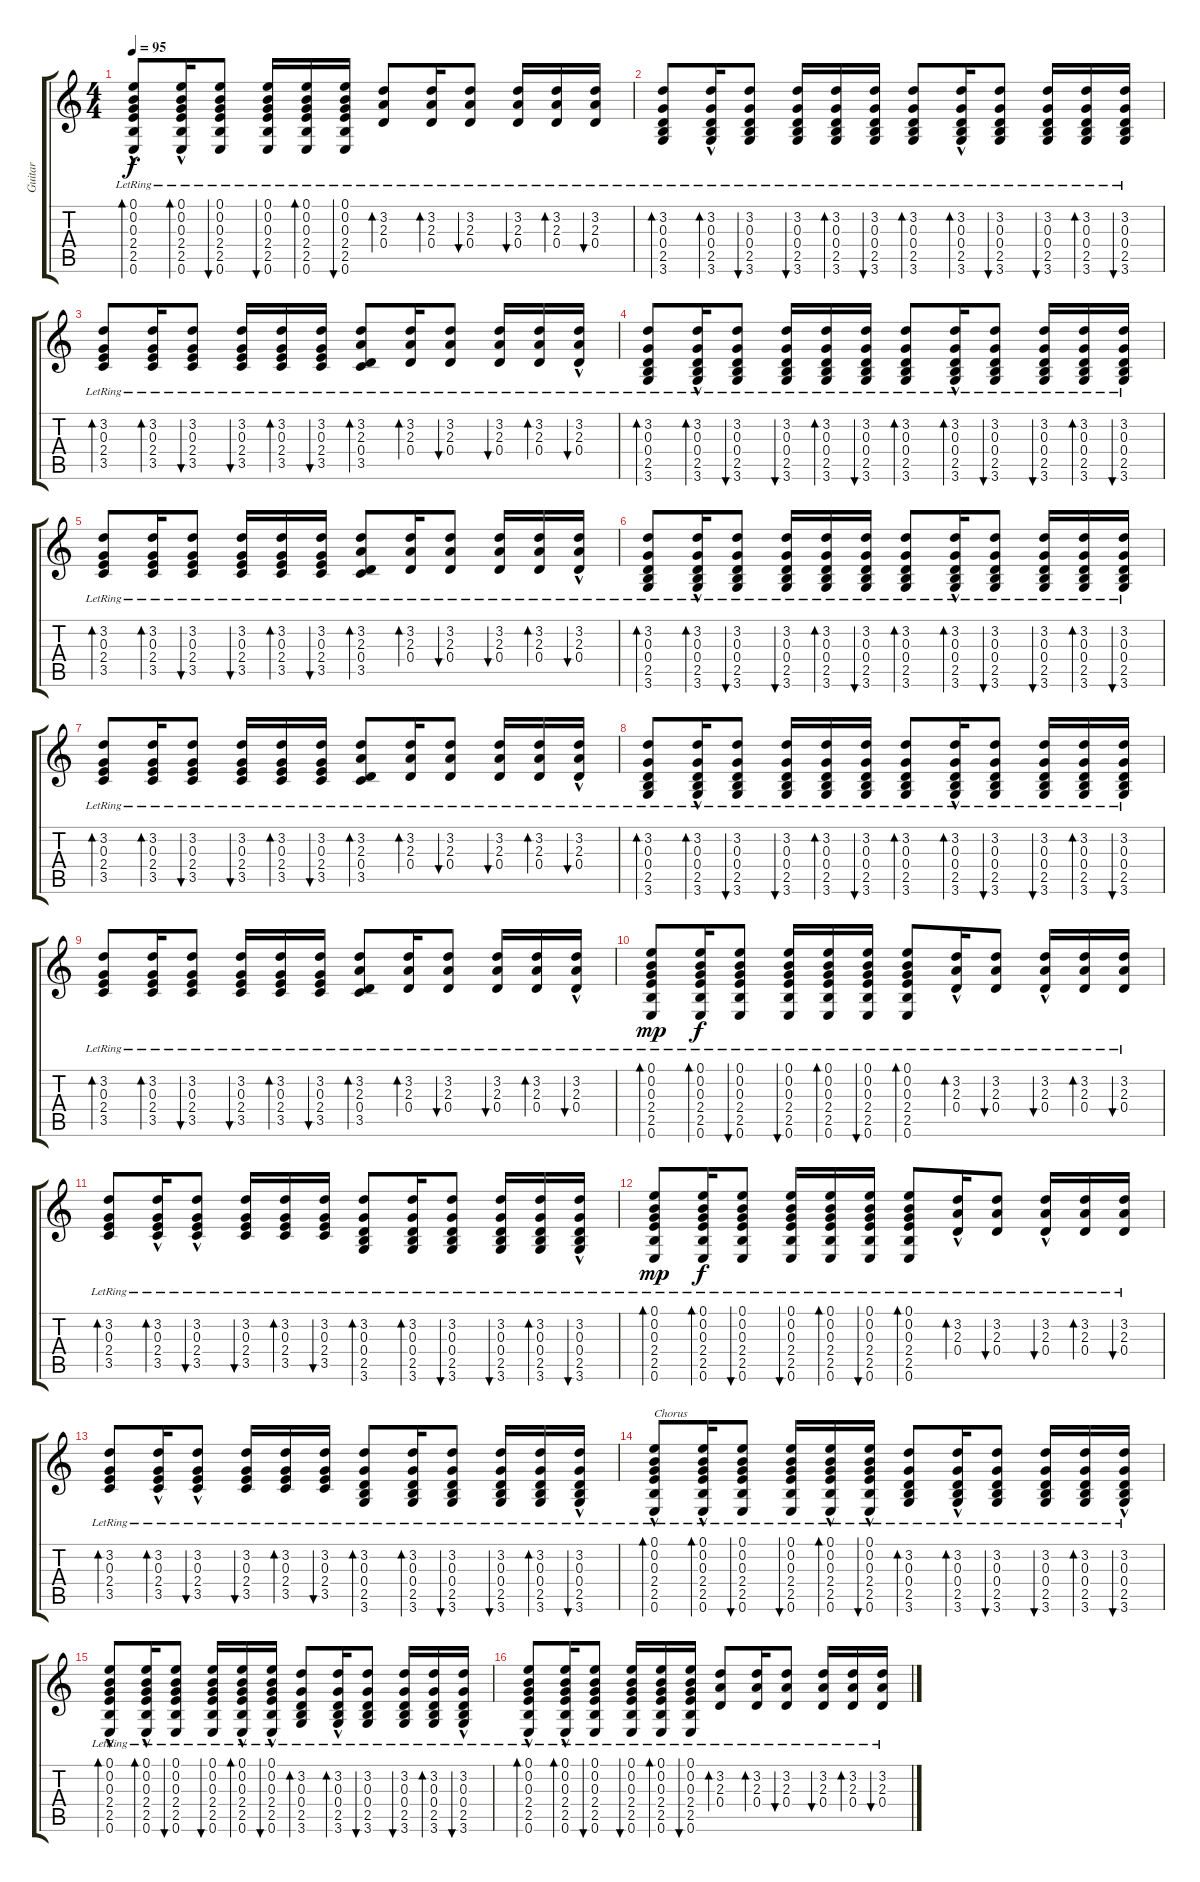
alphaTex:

\track ("Guitar" "Guitar") {instrument acousticguitarsteel}
\staff {score tabs}
\tuning (E4 B3 G3 D3 A2 E2) {hide}
\ts (4 4)
\tempo 95
\clef g2
\ks c
(0.1{lr} 0.2{lr} 0.3{lr} 2.4{lr} 2.5{hac lr} 0.6{lr}).8{bd 60 dy f} (0.1{lr} 0.2{lr} 0.3{hac lr} 2.4{hac lr} 2.5{lr} 0.6{lr}).16{bd 60} (0.1{lr} 0.2{lr} 0.3{lr} 2.4{lr} 2.5{lr} 0.6{lr}).8{bu 60} (0.1{lr} 0.2{lr} 0.3{lr} 2.4{lr} 2.5{lr} 0.6).16{bu 60} (0.1{lr} 0.2{lr} 0.3{lr} 2.4{lr} 2.5{lr} 0.6{lr}).16{bd 60} (0.1{lr} 0.2{lr} 0.3{lr} 2.4{lr} 2.5{lr} 0.6{lr}).16{bu 60} (3.2{lr} 2.3{lr} 0.4{lr}).8{bd 60} (3.2{lr} 2.3{lr} 0.4{lr}).16{bd 60} (3.2{lr} 2.3{lr} 0.4{lr}).8{bu 60} (3.2{lr} 2.3{lr} 0.4{lr}).16{bu 60} (3.2{lr} 2.3{lr} 0.4{lr}).16{bd 60} (3.2{lr} 2.3{lr} 0.4{lr}).16{bu 60} |
(3.2{lr} 0.3{lr} 0.4{lr} 2.5{lr} 3.6{lr}).8{bd 60} (3.2{hac lr} 0.3{lr} 0.4{lr} 2.5{lr} 3.6{lr}).16{bd 60} (3.2{lr} 0.3{lr} 0.4{lr} 2.5{lr} 3.6{lr}).8{bu 60} (3.2{lr} 0.3{lr} 0.4{lr} 2.5{lr} 3.6{lr}).16{bu 60} (3.2{lr} 0.3{lr} 0.4{lr} 2.5{lr} 3.6{lr}).16{bd 60} (3.2{lr} 0.3{lr} 0.4{lr} 2.5{lr} 3.6{lr}).16{bu 60} (3.2{lr} 0.3{lr} 0.4{lr} 2.5{lr} 3.6{lr}).8{bd 60} (3.2{hac lr} 0.3{lr} 0.4{lr} 2.5{lr} 3.6{lr}).16{bd 60} (3.2{lr} 0.3{lr} 0.4{lr} 2.5{lr} 3.6{lr}).8{bu 60} (3.2{lr} 0.3{lr} 0.4{lr} 2.5{lr} 3.6{lr}).16{bu 60} (3.2{lr} 0.3{lr} 0.4{lr} 2.5{lr} 3.6{lr}).16{bd 60} (3.2{lr} 0.3{lr} 0.4{lr} 2.5{lr} 3.6{lr}).16{bu 60} |
(3.2{lr} 0.3{lr} 2.4{lr} 3.5{lr}).8{bd 60} (3.2{lr} 0.3{lr} 2.4{lr} 3.5{lr}).16{bd 60} (3.2{lr} 0.3{lr} 2.4{lr} 3.5{lr}).8{bu 60} (3.2{lr} 0.3{lr} 2.4{lr} 3.5{lr}).16{bu 60} (3.2{lr} 0.3{lr} 2.4{lr} 3.5{lr}).16{bd 60} (3.2{lr} 0.3{lr} 2.4{lr} 3.5{lr}).16{bu 60} (3.2{lr} 2.3{lr} 0.4{lr} 3.5{lr}).8{bd 60} (3.2{lr} 2.3{lr} 0.4{lr}).16{bd 60} (3.2{lr} 2.3{lr} 0.4{lr}).8{bu 60} (3.2{lr} 2.3{lr} 0.4{lr}).16{bu 60} (3.2{lr} 2.3{lr} 0.4{lr}).16{bd 60} (3.2{hac lr} 2.3{lr} 0.4{lr}).16{bu 60} |
(3.2{lr} 0.3{lr} 0.4{lr} 2.5{lr} 3.6{lr}).8{bd 60} (3.2{hac lr} 0.3{lr} 0.4{lr} 2.5{lr} 3.6{lr}).16{bd 60} (3.2{lr} 0.3{lr} 0.4{lr} 2.5{lr} 3.6{lr}).8{bu 60} (3.2{lr} 0.3{lr} 0.4{lr} 2.5{lr} 3.6{lr}).16{bu 60} (3.2{lr} 0.3{lr} 0.4{lr} 2.5{lr} 3.6{lr}).16{bd 60} (3.2{lr} 0.3{lr} 0.4{lr} 2.5{lr} 3.6{lr}).16{bu 60} (3.2{lr} 0.3{lr} 0.4{lr} 2.5{lr} 3.6{lr}).8{bd 60} (3.2{hac lr} 0.3{lr} 0.4{lr} 2.5{lr} 3.6{lr}).16{bd 60} (3.2{lr} 0.3{lr} 0.4{lr} 2.5{lr} 3.6{lr}).8{bu 60} (3.2{lr} 0.3{lr} 0.4{lr} 2.5{lr} 3.6{lr}).16{bu 60} (3.2{lr} 0.3{lr} 0.4{lr} 2.5{lr} 3.6{lr}).16{bd 60} (3.2{lr} 0.3{lr} 0.4{lr} 2.5{lr} 3.6{lr}).16{bu 60} |
(3.2{lr} 0.3{lr} 2.4{lr} 3.5{lr}).8{bd 60} (3.2{lr} 0.3{lr} 2.4{lr} 3.5{lr}).16{bd 60} (3.2{lr} 0.3{lr} 2.4{lr} 3.5{lr}).8{bu 60} (3.2{lr} 0.3{lr} 2.4{lr} 3.5{lr}).16{bu 60} (3.2{lr} 0.3{lr} 2.4{lr} 3.5{lr}).16{bd 60} (3.2{lr} 0.3{lr} 2.4{lr} 3.5{lr}).16{bu 60} (3.2{lr} 2.3{lr} 0.4{lr} 3.5{lr}).8{bd 60} (3.2{lr} 2.3{lr} 0.4{lr}).16{bd 60} (3.2{lr} 2.3{lr} 0.4{lr}).8{bu 60} (3.2{lr} 2.3{lr} 0.4{lr}).16{bu 60} (3.2{lr} 2.3{lr} 0.4{lr}).16{bd 60} (3.2{hac lr} 2.3{lr} 0.4{lr}).16{bu 60} |
(3.2{lr} 0.3{lr} 0.4{lr} 2.5{lr} 3.6{lr}).8{bd 60} (3.2{hac lr} 0.3{lr} 0.4{lr} 2.5{lr} 3.6{lr}).16{bd 60} (3.2{lr} 0.3{lr} 0.4{lr} 2.5{lr} 3.6{lr}).8{bu 60} (3.2{lr} 0.3{lr} 0.4{lr} 2.5{lr} 3.6{lr}).16{bu 60} (3.2{lr} 0.3{lr} 0.4{lr} 2.5{lr} 3.6{lr}).16{bd 60} (3.2{lr} 0.3{lr} 0.4{lr} 2.5{lr} 3.6{lr}).16{bu 60} (3.2{lr} 0.3{lr} 0.4{lr} 2.5{lr} 3.6{lr}).8{bd 60} (3.2{hac lr} 0.3{lr} 0.4{lr} 2.5{lr} 3.6{lr}).16{bd 60} (3.2{lr} 0.3{lr} 0.4{lr} 2.5{lr} 3.6{lr}).8{bu 60} (3.2{lr} 0.3{lr} 0.4{lr} 2.5{lr} 3.6{lr}).16{bu 60} (3.2{lr} 0.3{lr} 0.4{lr} 2.5{lr} 3.6{lr}).16{bd 60} (3.2{lr} 0.3{lr} 0.4{lr} 2.5{lr} 3.6{lr}).16{bu 60} |
(3.2{lr} 0.3{lr} 2.4{lr} 3.5{lr}).8{bd 60} (3.2{lr} 0.3{lr} 2.4{lr} 3.5{lr}).16{bd 60} (3.2{lr} 0.3{lr} 2.4{lr} 3.5{lr}).8{bu 60} (3.2{lr} 0.3{lr} 2.4{lr} 3.5{lr}).16{bu 60} (3.2{lr} 0.3{lr} 2.4{lr} 3.5{lr}).16{bd 60} (3.2{lr} 0.3{lr} 2.4{lr} 3.5{lr}).16{bu 60} (3.2{lr} 2.3{lr} 0.4{lr} 3.5{lr}).8{bd 60} (3.2{lr} 2.3{lr} 0.4{lr}).16{bd 60} (3.2{lr} 2.3{lr} 0.4{lr}).8{bu 60} (3.2{lr} 2.3{lr} 0.4{lr}).16{bu 60} (3.2{lr} 2.3{lr} 0.4{lr}).16{bd 60} (3.2{hac lr} 2.3{lr} 0.4{lr}).16{bu 60} |
(3.2{lr} 0.3{lr} 0.4{lr} 2.5{lr} 3.6{lr}).8{bd 60} (3.2{hac lr} 0.3{lr} 0.4{lr} 2.5{lr} 3.6{lr}).16{bd 60} (3.2{lr} 0.3{lr} 0.4{lr} 2.5{lr} 3.6{lr}).8{bu 60} (3.2{lr} 0.3{lr} 0.4{lr} 2.5{lr} 3.6{lr}).16{bu 60} (3.2{lr} 0.3{lr} 0.4{lr} 2.5{lr} 3.6{lr}).16{bd 60} (3.2{lr} 0.3{lr} 0.4{lr} 2.5{lr} 3.6{lr}).16{bu 60} (3.2{lr} 0.3{lr} 0.4{lr} 2.5{lr} 3.6{lr}).8{bd 60} (3.2{hac lr} 0.3{lr} 0.4{lr} 2.5{lr} 3.6{lr}).16{bd 60} (3.2{lr} 0.3{lr} 0.4{lr} 2.5{lr} 3.6{lr}).8{bu 60} (3.2{lr} 0.3{lr} 0.4{lr} 2.5{lr} 3.6{lr}).16{bu 60} (3.2{lr} 0.3{lr} 0.4{lr} 2.5{lr} 3.6{lr}).16{bd 60} (3.2{lr} 0.3{lr} 0.4{lr} 2.5{lr} 3.6{lr}).16{bu 60} |
(3.2{lr} 0.3{lr} 2.4{lr} 3.5{lr}).8{bd 60} (3.2{lr} 0.3{lr} 2.4{lr} 3.5{lr}).16{bd 60} (3.2{lr} 0.3{lr} 2.4{lr} 3.5{lr}).8{bu 60} (3.2{lr} 0.3{lr} 2.4{lr} 3.5{lr}).16{bu 60} (3.2{lr} 0.3{lr} 2.4{lr} 3.5{lr}).16{bd 60} (3.2{lr} 0.3{lr} 2.4{lr} 3.5{lr}).16{bu 60} (3.2{lr} 2.3{lr} 0.4{lr} 3.5{lr}).8{bd 60} (3.2{lr} 2.3{lr} 0.4{lr}).16{bd 60} (3.2{lr} 2.3{lr} 0.4{lr}).8{bu 60} (3.2{lr} 2.3{lr} 0.4{lr}).16{bu 60} (3.2{lr} 2.3{lr} 0.4{lr}).16{bd 60} (3.2{hac lr} 2.3{lr} 0.4{lr}).16{bu 60} |
(0.1{lr} 0.2{lr} 0.3{lr} 2.4{lr} 2.5{lr} 0.6{lr}).8{bd 60 dy mp} (0.1{lr} 0.2{lr} 0.3{lr} 2.4{lr} 2.5{lr} 0.6{lr}).16{bd 60 dy f} (0.1{lr} 0.2{lr} 0.3{lr} 2.4{lr} 2.5{lr} 0.6{lr}).8{bu 60} (0.1{lr} 0.2{lr} 0.3{lr} 2.4{lr} 2.5{lr} 0.6{lr}).16{bu 60} (0.1{lr} 0.2{lr} 0.3{lr} 2.4{lr} 2.5{lr} 0.6{lr}).16{bd 60} (0.1{lr} 0.2{lr} 0.3{lr} 2.4{lr} 2.5{lr} 0.6{lr}).16{bu 60} (0.1{lr} 0.2{lr} 0.3{lr} 2.4{lr} 2.5{lr} 0.6{lr}).8{bd 60} (3.2{hac lr} 2.3{lr} 0.4{lr}).16{bd 60} (3.2{lr} 2.3{lr} 0.4{lr}).8{bu 60} (3.2{hac lr} 2.3{lr} 0.4{lr}).16{bu 60} (3.2{lr} 2.3{lr} 0.4{lr}).16{bd 60} (3.2{lr} 2.3{lr} 0.4{lr}).16{bu 60} |
(3.2{lr} 0.3{lr} 2.4{lr} 3.5{lr}).8{bd 60} (3.2{lr} 0.3{hac lr} 2.4{lr} 3.5{lr}).16{bd 60} (3.2{lr} 0.3{lr} 2.4{lr} 3.5{hac lr}).8{bu 60} (3.2{lr} 0.3{lr} 2.4{lr} 3.5{lr}).16{bu 60} (3.2{lr} 0.3{lr} 2.4{lr} 3.5{lr}).16{bd 60} (3.2{lr} 0.3{lr} 2.4{lr} 3.5{lr}).16{bu 60} (3.2{lr} 0.3{lr} 0.4{lr} 2.5{lr} 3.6{lr}).8{bd 60} (3.2{lr} 0.3{lr} 0.4{lr} 2.5{lr} 3.6{lr}).16{bd 60} (3.2{lr} 0.3{lr} 0.4{lr} 2.5{lr} 3.6{lr}).8{bu 60} (3.2{lr} 0.3{lr} 0.4{lr} 2.5{lr} 3.6{lr}).16{bu 60} (3.2{lr} 0.3{lr} 0.4{lr} 2.5{lr} 3.6{lr}).16{bd 60} (3.2{lr} 0.3{hac lr} 0.4{lr} 2.5{lr} 3.6{lr}).16{bu 60} |
(0.1{lr} 0.2{lr} 0.3{lr} 2.4{lr} 2.5{lr} 0.6{lr}).8{bd 60 dy mp} (0.1{lr} 0.2{lr} 0.3{lr} 2.4{lr} 2.5{lr} 0.6{lr}).16{bd 60 dy f} (0.1{lr} 0.2{lr} 0.3{lr} 2.4{lr} 2.5{lr} 0.6{lr}).8{bu 60} (0.1{lr} 0.2{lr} 0.3{lr} 2.4{lr} 2.5{lr} 0.6{lr}).16{bu 60} (0.1{lr} 0.2{lr} 0.3{lr} 2.4{lr} 2.5{lr} 0.6{lr}).16{bd 60} (0.1{lr} 0.2{lr} 0.3{lr} 2.4{lr} 2.5{lr} 0.6{lr}).16{bu 60} (0.1{lr} 0.2{lr} 0.3{lr} 2.4{lr} 2.5{lr} 0.6{lr}).8{bd 60} (3.2{hac lr} 2.3{lr} 0.4{lr}).16{bd 60} (3.2{lr} 2.3{lr} 0.4{lr}).8{bu 60} (3.2{hac lr} 2.3{lr} 0.4{lr}).16{bu 60} (3.2{lr} 2.3{lr} 0.4{lr}).16{bd 60} (3.2{lr} 2.3{lr} 0.4{lr}).16{bu 60} |
(3.2{lr} 0.3{lr} 2.4{lr} 3.5{lr}).8{bd 60} (3.2{lr} 0.3{hac lr} 2.4{lr} 3.5{lr}).16{bd 60} (3.2{lr} 0.3{lr} 2.4{lr} 3.5{hac lr}).8{bu 60} (3.2{lr} 0.3{lr} 2.4{lr} 3.5{lr}).16{bu 60} (3.2{lr} 0.3{lr} 2.4{lr} 3.5{lr}).16{bd 60} (3.2{lr} 0.3{lr} 2.4{lr} 3.5{lr}).16{bu 60} (3.2{lr} 0.3{lr} 0.4{lr} 2.5{lr} 3.6{lr}).8{bd 60} (3.2{lr} 0.3{lr} 0.4{lr} 2.5{lr} 3.6{lr}).16{bd 60} (3.2{lr} 0.3{lr} 0.4{lr} 2.5{lr} 3.6{lr}).8{bu 60} (3.2{lr} 0.3{lr} 0.4{lr} 2.5{lr} 3.6{lr}).16{bu 60} (3.2{lr} 0.3{lr} 0.4{lr} 2.5{lr} 3.6{lr}).16{bd 60} (3.2{lr} 0.3{hac lr} 0.4{lr} 2.5{lr} 3.6{lr}).16{bu 60} |
(0.1{lr} 0.2{lr} 0.3{lr} 2.4{lr} 2.5{hac lr} 0.6{lr}).8{bd 60 txt "Chorus"} (0.1{lr} 0.2{lr} 0.3{hac lr} 2.4{hac lr} 2.5{lr} 0.6{lr}).16{bd 60} (0.1{lr} 0.2{lr} 0.3{lr} 2.4{lr} 2.5{lr} 0.6{lr}).8{bu 60} (0.1{lr} 0.2{lr} 0.3{lr} 2.4{lr} 2.5{lr} 0.6{lr}).16{bu 60} (0.1{lr} 0.2{lr} 0.3{lr} 2.4{hac lr} 2.5{lr} 0.6{lr}).16{bd 60} (0.1{lr} 0.2{lr} 0.3{hac lr} 2.4{lr} 2.5{lr} 0.6{lr}).16{bu 60} (3.2{lr} 0.3{lr} 0.4{lr} 2.5{lr} 3.6{lr}).8{bd 60} (3.2{lr} 0.3{lr} 0.4{hac lr} 2.5{lr} 3.6{lr}).16{bd 60} (3.2{lr} 0.3{lr} 0.4{lr} 2.5{lr} 3.6{lr}).8{bu 60} (3.2{lr} 0.3{lr} 0.4{lr} 2.5{lr} 3.6{lr}).16{bu 60} (3.2{lr} 0.3{lr} 0.4{lr} 2.5{lr} 3.6{lr}).16{bd 60} (3.2{lr} 0.3{hac lr} 0.4{lr} 2.5{lr} 3.6{lr}).16{bu 60} |
(0.1{lr} 0.2{lr} 0.3{lr} 2.4{lr} 2.5{hac lr} 0.6{lr}).8{bd 60} (0.1{lr} 0.2{lr} 0.3{hac lr} 2.4{hac lr} 2.5{lr} 0.6{lr}).16{bd 60} (0.1{lr} 0.2{lr} 0.3{lr} 2.4{lr} 2.5{lr} 0.6{lr}).8{bu 60} (0.1{lr} 0.2{lr} 0.3{lr} 2.4{lr} 2.5{lr} 0.6{lr}).16{bu 60} (0.1{lr} 0.2{lr} 0.3{lr} 2.4{hac lr} 2.5{lr} 0.6{lr}).16{bd 60} (0.1{lr} 0.2{lr} 0.3{hac lr} 2.4{lr} 2.5{lr} 0.6{lr}).16{bu 60} (3.2{lr} 0.3{lr} 0.4{lr} 2.5{lr} 3.6{lr}).8{bd 60} (3.2{lr} 0.3{lr} 0.4{hac lr} 2.5{lr} 3.6{lr}).16{bd 60} (3.2{lr} 0.3{lr} 0.4{lr} 2.5{lr} 3.6{lr}).8{bu 60} (3.2{lr} 0.3{lr} 0.4{lr} 2.5{lr} 3.6{lr}).16{bu 60} (3.2{lr} 0.3{lr} 0.4{lr} 2.5{lr} 3.6{lr}).16{bd 60} (3.2{lr} 0.3{hac lr} 0.4{lr} 2.5{lr} 3.6{lr}).16{bu 60} |
(0.1{lr} 0.2{lr} 0.3{lr} 2.4{lr} 2.5{hac lr} 0.6{lr}).8{bd 60} (0.1{lr} 0.2{lr} 0.3{hac lr} 2.4{hac lr} 2.5{lr} 0.6{lr}).16{bd 60} (0.1{lr} 0.2{lr} 0.3{lr} 2.4{lr} 2.5{lr} 0.6{lr}).8{bu 60} (0.1{lr} 0.2{lr} 0.3{lr} 2.4{lr} 2.5{lr} 0.6).16{bu 60} (0.1{lr} 0.2{lr} 0.3{lr} 2.4{lr} 2.5{lr} 0.6{lr}).16{bd 60} (0.1{lr} 0.2{lr} 0.3{lr} 2.4{lr} 2.5{lr} 0.6{lr}).16{bu 60} (3.2{lr} 2.3{lr} 0.4{lr}).8{bd 60} (3.2{lr} 2.3{lr} 0.4{lr}).16{bd 60} (3.2{lr} 2.3{lr} 0.4{lr}).8{bu 60} (3.2{lr} 2.3{lr} 0.4{lr}).16{bu 60} (3.2{lr} 2.3{lr} 0.4{lr}).16{bd 60} (3.2{lr} 2.3{lr} 0.4{lr}).16{bu 60}
